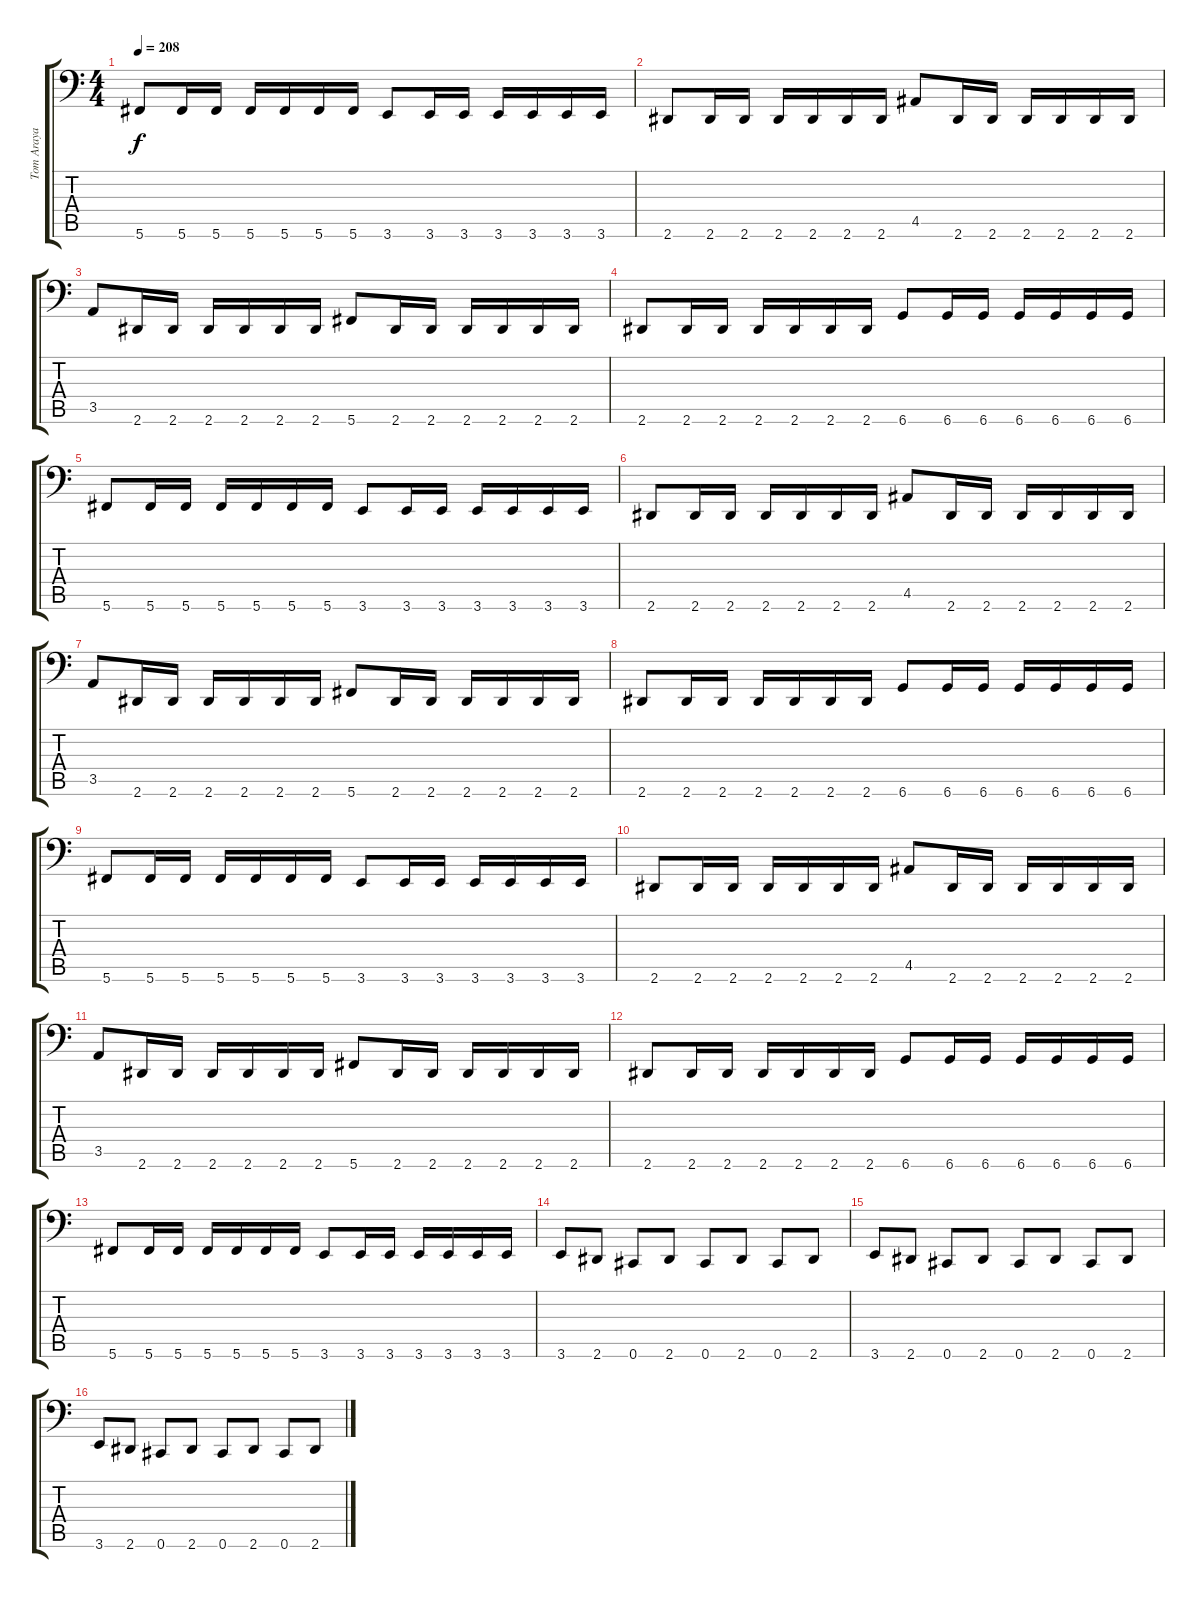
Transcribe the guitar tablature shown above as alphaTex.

\track ("Tom Araya" "Tom Araya") {instrument electricbasspick}
\staff {score tabs}
\tuning (Db3 Ab2 E2 B1 Gb1 Db1) {hide}
\ts (4 4)
\tempo 208
\clef f4
\ks c
5.6.8{dy f} 5.6.16 5.6.16 5.6.16 5.6.16 5.6.16 5.6.16 3.6.8 3.6.16 3.6.16 3.6.16 3.6.16 3.6.16 3.6.16 |
2.6.8 2.6.16 2.6.16 2.6.16 2.6.16 2.6.16 2.6.16 4.5.8 2.6.16 2.6.16 2.6.16 2.6.16 2.6.16 2.6.16 |
3.5.8 2.6.16 2.6.16 2.6.16 2.6.16 2.6.16 2.6.16 5.6.8 2.6.16 2.6.16 2.6.16 2.6.16 2.6.16 2.6.16 |
2.6.8 2.6.16 2.6.16 2.6.16 2.6.16 2.6.16 2.6.16 6.6.8 6.6.16 6.6.16 6.6.16 6.6.16 6.6.16 6.6.16 |
5.6.8 5.6.16 5.6.16 5.6.16 5.6.16 5.6.16 5.6.16 3.6.8 3.6.16 3.6.16 3.6.16 3.6.16 3.6.16 3.6.16 |
2.6.8 2.6.16 2.6.16 2.6.16 2.6.16 2.6.16 2.6.16 4.5.8 2.6.16 2.6.16 2.6.16 2.6.16 2.6.16 2.6.16 |
3.5.8 2.6.16 2.6.16 2.6.16 2.6.16 2.6.16 2.6.16 5.6.8 2.6.16 2.6.16 2.6.16 2.6.16 2.6.16 2.6.16 |
2.6.8 2.6.16 2.6.16 2.6.16 2.6.16 2.6.16 2.6.16 6.6.8 6.6.16 6.6.16 6.6.16 6.6.16 6.6.16 6.6.16 |
5.6.8 5.6.16 5.6.16 5.6.16 5.6.16 5.6.16 5.6.16 3.6.8 3.6.16 3.6.16 3.6.16 3.6.16 3.6.16 3.6.16 |
2.6.8 2.6.16 2.6.16 2.6.16 2.6.16 2.6.16 2.6.16 4.5.8 2.6.16 2.6.16 2.6.16 2.6.16 2.6.16 2.6.16 |
3.5.8 2.6.16 2.6.16 2.6.16 2.6.16 2.6.16 2.6.16 5.6.8 2.6.16 2.6.16 2.6.16 2.6.16 2.6.16 2.6.16 |
2.6.8 2.6.16 2.6.16 2.6.16 2.6.16 2.6.16 2.6.16 6.6.8 6.6.16 6.6.16 6.6.16 6.6.16 6.6.16 6.6.16 |
5.6.8 5.6.16 5.6.16 5.6.16 5.6.16 5.6.16 5.6.16 3.6.8 3.6.16 3.6.16 3.6.16 3.6.16 3.6.16 3.6.16 |
3.6.8 2.6.8 0.6.8 2.6.8 0.6.8 2.6.8 0.6.8 2.6.8 |
3.6.8 2.6.8 0.6.8 2.6.8 0.6.8 2.6.8 0.6.8 2.6.8 |
3.6.8 2.6.8 0.6.8 2.6.8 0.6.8 2.6.8 0.6.8 2.6.8
